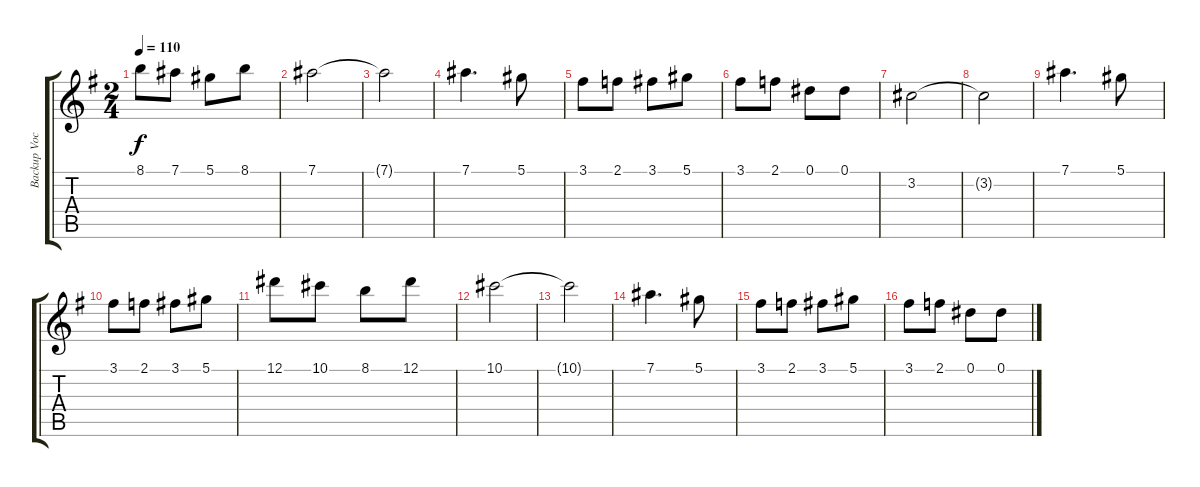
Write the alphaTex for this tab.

\track ("Backup Vocals" "Backup Voc") {mute instrument overdrivenguitar}
\staff {score tabs}
\tuning (Eb4 Bb3 Gb3 Db3 Ab2 Eb2) {hide}
\ts (2 4)
\tempo 110
\clef g2
\ks g
8.1.8{dy f} 7.1.8 5.1.8 8.1.8 |
7.1.2 |
7.1{t}.2 |
7.1.4{d} 5.1.8 |
3.1.8 2.1.8 3.1.8 5.1.8 |
3.1.8 2.1.8 0.1.8 0.1.8 |
3.2.2 |
3.2{t}.2 |
7.1.4{d} 5.1.8 |
3.1.8 2.1.8 3.1.8 5.1.8 |
12.1.8 10.1.8 8.1.8 12.1.8 |
10.1.2 |
10.1{t}.2 |
7.1.4{d} 5.1.8 |
3.1.8 2.1.8 3.1.8 5.1.8 |
3.1.8 2.1.8 0.1.8 0.1.8
